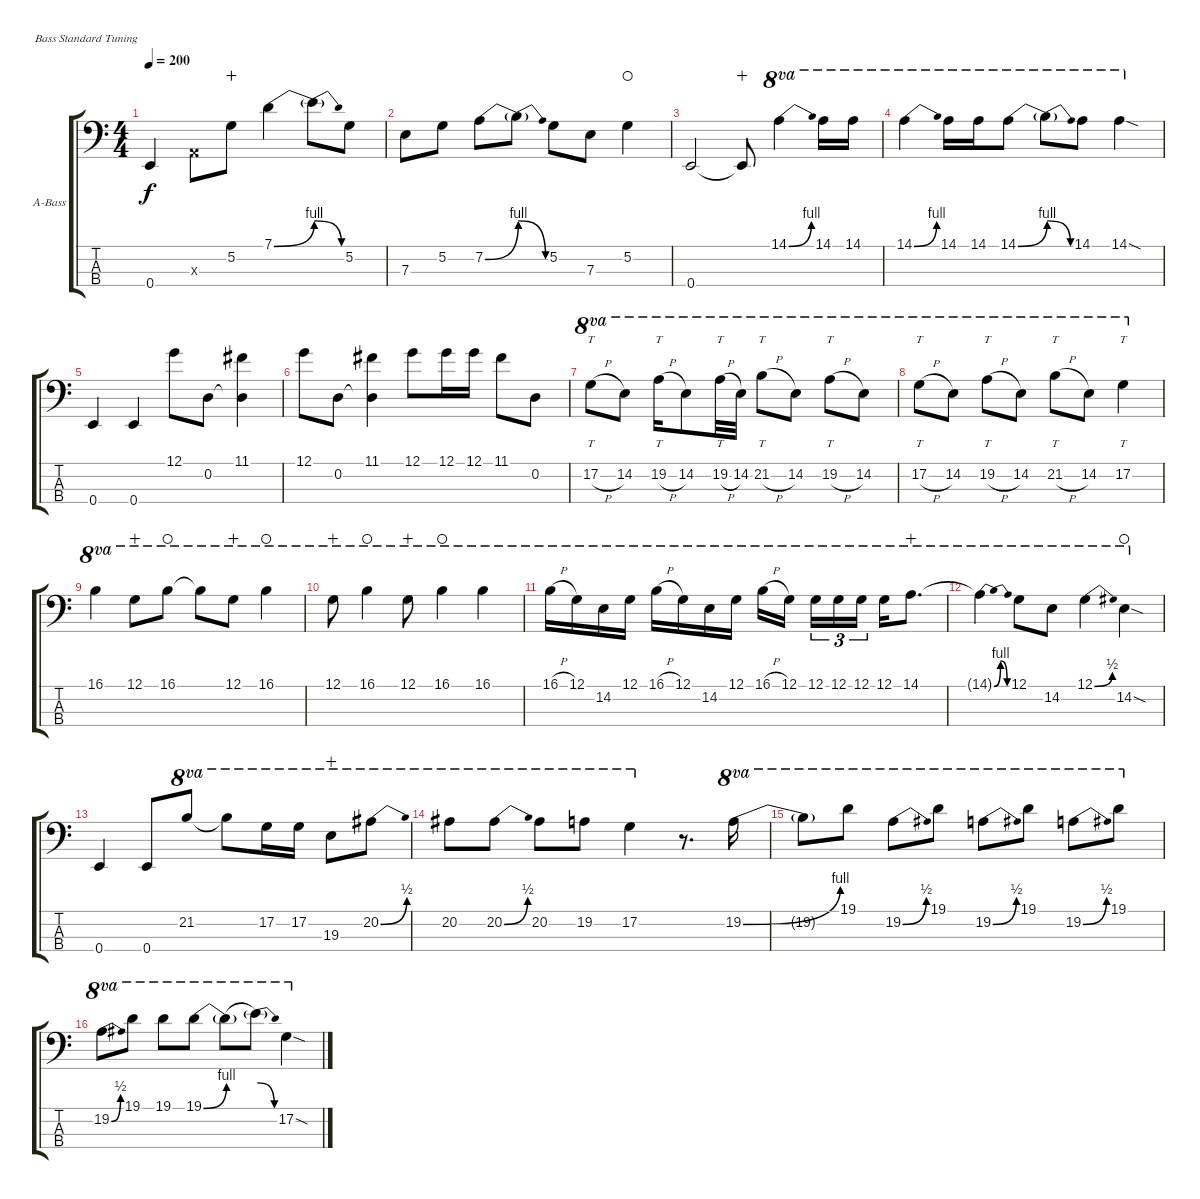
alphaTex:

\bracketExtendMode groupsimilarinstruments
\firstSystemTrackNameOrientation horizontal
\otherSystemsTrackNameOrientation horizontal
\track ("Bass" "A-Bass") {instrument distortionguitar}
\staff {score tabs}
\tuning (G2 D2 A1 E1)
\ts (4 4)
\tempo 200
\clef f4
\ks c
0.4.4{dy f} 0.3{x}.8 5.2.8{wahc} 7.1{be (bend 0 0 60 4)}.4 7.1{be (release 0 4 60 0) t}.8 5.2.8 |
7.3.8 5.2.8 7.2{be (bend 0 0 60 4)}.8 7.2{be (release 0 4 60 0) t}.8 5.2.8 7.3.8 5.2.4{waho} |
0.4.2 0.4{t}.8{wahc} 14.1{be (bend 0 0 60 4)}.4{ot 8va} 14.1.16{ot 8va} 14.1.16{ot 8va} |
14.1{be (bend 0 0 60 4)}.4{ot 8va} 14.1.16{ot 8va} 14.1.16{ot 8va} 14.1{be (bend 0 0 60 4)}.8{ot 8va} 14.1{be (release 0 4 60 0) t}.8{ot 8va} 14.1.8{ot 8va} 14.1{sod}.4{ot 8va} |
0.4.4 0.4.4 12.1.8 0.2.8 (11.1 0.2{t}).4 |
12.1.8 0.2.8 (11.1 0.2{t}).4 12.1.8 12.1.16 12.1.16 11.1.8 0.2.8 |
17.2{h}.8{tt ot 8va} 14.2.8{ot 8va} 19.2{h}.16{tt ot 8va} 14.2.8{ot 8va} 19.2{h}.32{tt ot 8va} 14.2.32{ot 8va beam split} 21.2{h}.8{tt ot 8va beam merge} 14.2.8{ot 8va} 19.2{h}.8{tt ot 8va beam merge} 14.2.8{ot 8va} |
17.2{h}.8{tt ot 8va} 14.2.8{ot 8va} 19.2{h}.8{tt ot 8va} 14.2.8{ot 8va} 21.2{h}.8{tt ot 8va} 14.2.8{ot 8va} 17.2.4{tt ot 8va} |
16.1.4{ot 8va} 12.1.8{ot 8va wahc} 16.1.8{ot 8va waho} 16.1{t}.8{ot 8va} 12.1.8{ot 8va wahc} 16.1.4{ot 8va waho} |
12.1.8{ot 8va wahc} 16.1.4{ot 8va waho} 12.1.8{ot 8va wahc} 16.1.4{ot 8va waho} 16.1.4{ot 8va} |
16.1{h}.16{ot 8va} 12.1.16{ot 8va} 14.2.16{ot 8va} 12.1.16{ot 8va} 16.1{h}.16{ot 8va} 12.1.16{ot 8va} 14.2.16{ot 8va} 12.1.16{ot 8va} 16.1{h}.16{ot 8va} 12.1.16{ot 8va} 12.1.16{tu (3 2) ot 8va} 12.1.16{tu (3 2) ot 8va} 12.1.16{tu (3 2) ot 8va} 12.1.16{ot 8va} 14.1.8{d ot 8va wahc} |
14.1{be (bendrelease 7.199999999999999 0 20.4 4 36.6 4 47.4 0) t}.4{ot 8va} 12.1.8{ot 8va} 14.2.8{ot 8va} 12.1{be (bend 0 0 25.8 2)}.4{ot 8va} 14.2{sod}.4{ot 8va waho} |
0.4.4 0.4.8 21.2.8{ot 8va} 21.2{t}.8{ot 8va} 17.2.16{ot 8va} 17.2.16{ot 8va} 19.3.8{ot 8va wahc} 20.2{be (bend 0 0 60 2)}.8{ot 8va} |
20.2.8{ot 8va} 20.2{be (bend 0 0 60 2)}.8{ot 8va} 20.2.8{ot 8va} 19.2.8{ot 8va} 17.2.4{ot 8va} r.8{d} 19.2{be (bend 0 0 25.2 4)}.16{ot 8va} |
19.2{t}.8{ot 8va} 19.1.8{ot 8va} 19.2{be (bend 0 0 60 2)}.8{ot 8va} 19.1.8{ot 8va} 19.2{be (bend 0 0 60 2)}.8{ot 8va} 19.1.8{ot 8va} 19.2{be (bend 0 0 60 2)}.8{ot 8va} 19.1.8{ot 8va} |
19.2{be (bend 0 0 60 2)}.8{ot 8va} 19.1.8{ot 8va} 19.1.8{ot 8va} 19.1{be (bend 7.8 0 38.4 4)}.8{ot 8va} 19.1{be (hold 0 0 60 0) t}.8{ot 8va} 19.1{be (release 9 4 47.4 0) t}.8{ot 8va} 17.2{sod}.4{ot 8va}
